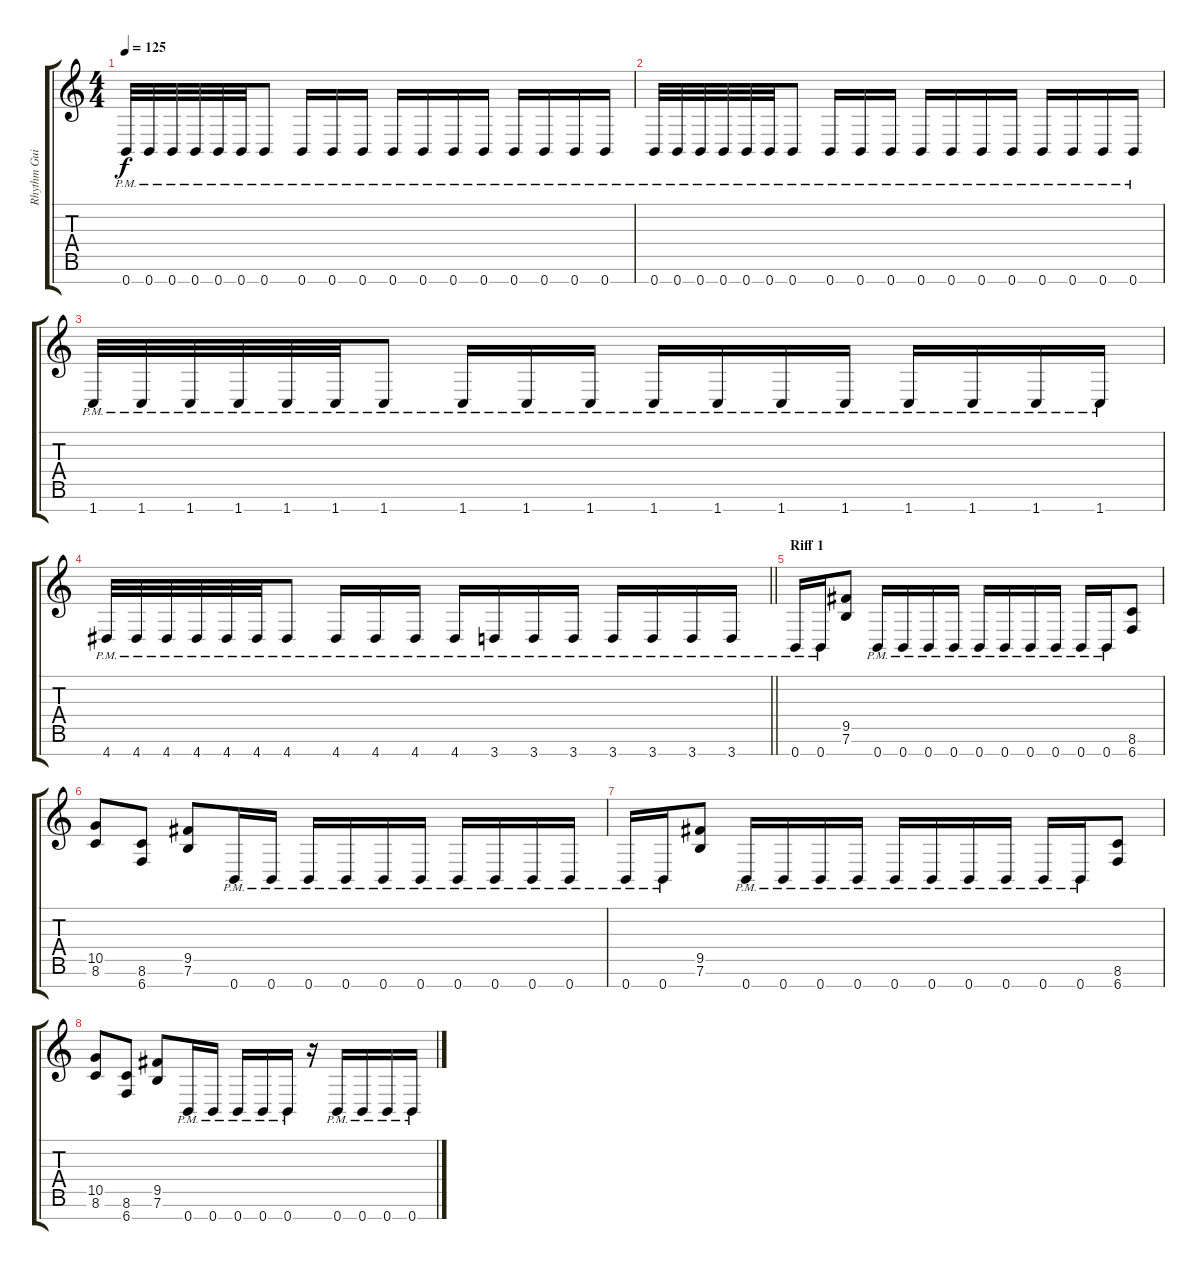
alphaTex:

\track ("Rhythm Guitar 2" "Rhythm Gui") {instrument overdrivenguitar}
\staff {score tabs}
\tuning (E4 B3 G3 D3 A2 E2 B1) {hide}
\ts (4 4)
\tempo 125
\clef g2
\ks c
0.7{pm}.32{dy f} 0.7{pm}.32 0.7{pm}.32 0.7{pm}.32 0.7{pm}.32 0.7{pm}.32 0.7{pm}.8 0.7{pm}.16 0.7{pm}.16 0.7{pm}.16 0.7{pm}.16 0.7{pm}.16 0.7{pm}.16 0.7{pm}.16 0.7{pm}.16 0.7{pm}.16 0.7{pm}.16 0.7{pm}.16 |
0.7{pm}.32 0.7{pm}.32 0.7{pm}.32 0.7{pm}.32 0.7{pm}.32 0.7{pm}.32 0.7{pm}.8 0.7{pm}.16 0.7{pm}.16 0.7{pm}.16 0.7{pm}.16 0.7{pm}.16 0.7{pm}.16 0.7{pm}.16 0.7{pm}.16 0.7{pm}.16 0.7{pm}.16 0.7{pm}.16 |
1.7{pm}.32 1.7{pm}.32 1.7{pm}.32 1.7{pm}.32 1.7{pm}.32 1.7{pm}.32 1.7{pm}.8 1.7{pm}.16 1.7{pm}.16 1.7{pm}.16 1.7{pm}.16 1.7{pm}.16 1.7{pm}.16 1.7{pm}.16 1.7{pm}.16 1.7{pm}.16 1.7{pm}.16 1.7{pm}.16 |
\barLineRight lightlight
4.7{pm}.32 4.7{pm}.32 4.7{pm}.32 4.7{pm}.32 4.7{pm}.32 4.7{pm}.32 4.7{pm}.8 4.7{pm}.16 4.7{pm}.16 4.7{pm}.16 4.7{pm}.16 3.7{pm}.16 3.7{pm}.16 3.7{pm}.16 3.7{pm}.16 3.7{pm}.16 3.7{pm}.16 3.7{pm}.16 |
\section ("" "Riff 1")
0.7{pm}.16 0.7{pm}.16 (9.5 7.6).8 0.7{pm}.16 0.7{pm}.16 0.7{pm}.16 0.7{pm}.16 0.7{pm}.16 0.7{pm}.16 0.7{pm}.16 0.7{pm}.16 0.7{pm}.16 0.7{pm}.16 (8.6 6.7).8 |
(10.5 8.6).8 (8.6 6.7).8 (9.5 7.6).8 0.7{pm}.16 0.7{pm}.16 0.7{pm}.16 0.7{pm}.16 0.7{pm}.16 0.7{pm}.16 0.7{pm}.16 0.7{pm}.16 0.7{pm}.16 0.7{pm}.16 |
0.7{pm}.16 0.7{pm}.16 (9.5 7.6).8 0.7{pm}.16 0.7{pm}.16 0.7{pm}.16 0.7{pm}.16 0.7{pm}.16 0.7{pm}.16 0.7{pm}.16 0.7{pm}.16 0.7{pm}.16 0.7{pm}.16 (8.6 6.7).8 |
(10.5 8.6).8 (8.6 6.7).8 (9.5 7.6).8 0.7{pm}.16 0.7{pm}.16 0.7{pm}.16 0.7{pm}.16 0.7{pm}.16 r.16 0.7{pm}.16 0.7{pm}.16 0.7{pm}.16 0.7{pm}.16
